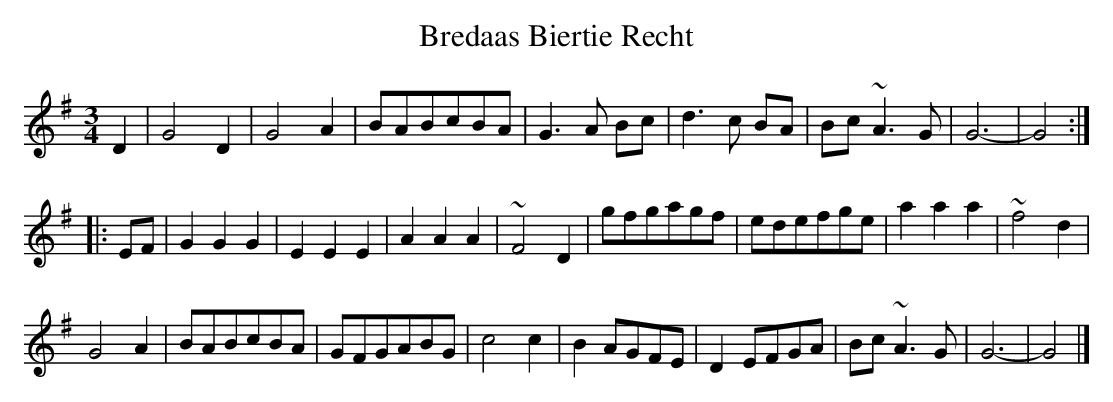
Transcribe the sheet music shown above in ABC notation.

X:1
T:Bredaas Biertie Recht
M:3/4
K:Gmaj
D2|G4D2|G4A2|BABcBA|G3A Bc|d3c BA|Bc~A3G|G6-|G4:|
|:EF|G2G2G2|E2E2E2|A2A2A2|~F4D2|gfgagf|edefge|a2a2a2|~f4d2|
G4A2|BABcBA|GFGABG|c4c2|B2AGFE|D2EFGA|Bc~A3G|G6-|G4|]
